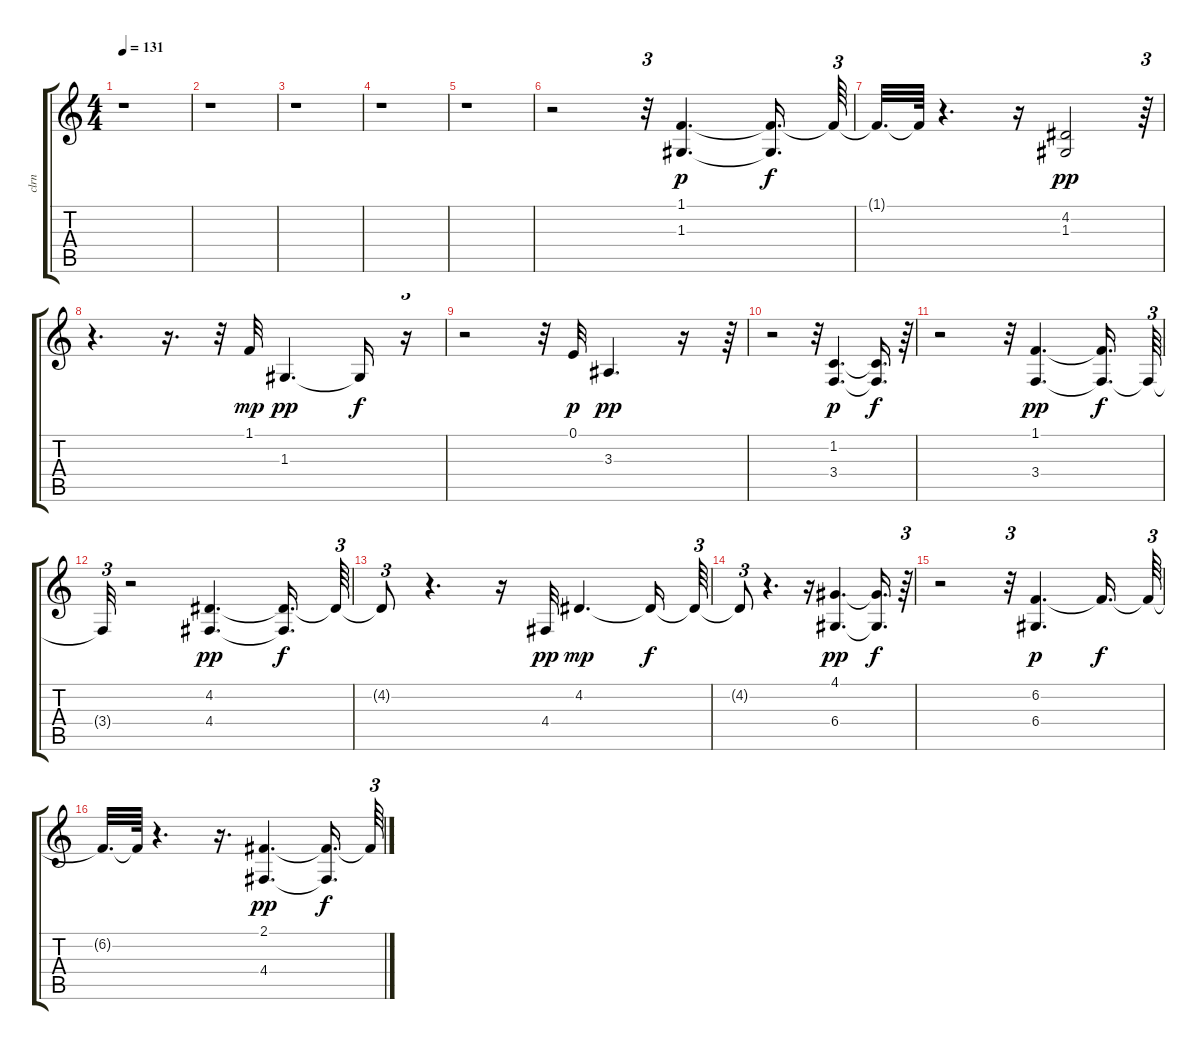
\track ("clrn" "clrn") {instrument clarinet}
\staff {score tabs}
\tuning (E4 B3 G3 D3 A2 E2) {hide}
\ts (4 4)
\tempo 131
\clef g2
\ks c
r.1{dy f} |
r.1 |
r.1 |
r.1 |
r.1 |
r.2 r.32{tu (3 2)} (1.1 1.3).4{d dy p} (1.1{t} 1.3{t}).16{d dy f} 1.1{t}.64{tu (3 2)} |
1.1{t}.32{d} 1.1{t}.64 r.4{d} r.16 (4.2 1.3).2{dy pp} r.64{tu (3 2)} |
r.4{d} r.16{d} r.32{tu (3 2)} 1.1.32{dy mp} 1.3.4{d dy pp} 1.3{t}.16{dy f} r.16{tu (3 2)} |
r.2 r.32{tu (3 2)} 0.1.32{dy p} 3.3.4{d dy pp} r.16 r.64{tu (3 2)} |
r.2 r.32{tu (3 2)} (1.2 3.4).4{d dy p} (1.2{t} 3.4{t}).16{d dy f} r.64{tu (3 2)} |
r.2 r.32{tu (3 2)} (1.1 3.4).4{d dy pp} (1.1{t} 3.4{t}).16{d dy f} 3.4{t}.64{tu (3 2)} |
3.4{t}.32{tu (3 2)} r.2 (4.2 4.4).4{d dy pp} (4.2{t} 4.4{t}).16{d dy f} 4.2{t}.64{tu (3 2)} |
4.2{t}.8{tu (3 2)} r.4{d} r.16 4.4.32{dy pp} 4.2.4{d dy mp} 4.2{t}.16{dy f} 4.2{t}.64{tu (3 2)} |
4.2{t}.8{tu (3 2)} r.4{d} r.16 (4.1 6.4).4{d dy pp} (4.1{t} 6.4{t}).16{d dy f} r.64{tu (3 2)} |
r.2 r.32{tu (3 2)} (6.2 6.4).4{d dy p} 6.2{t}.16{d dy f} 6.2{t}.64{tu (3 2)} |
6.2{t}.32{d} 6.2{t}.64 r.4{d} r.16{d} (2.1 4.4).4{d dy pp} (2.1{t} 4.4{t}).16{d dy f} 2.1{t}.64{tu (3 2)}
